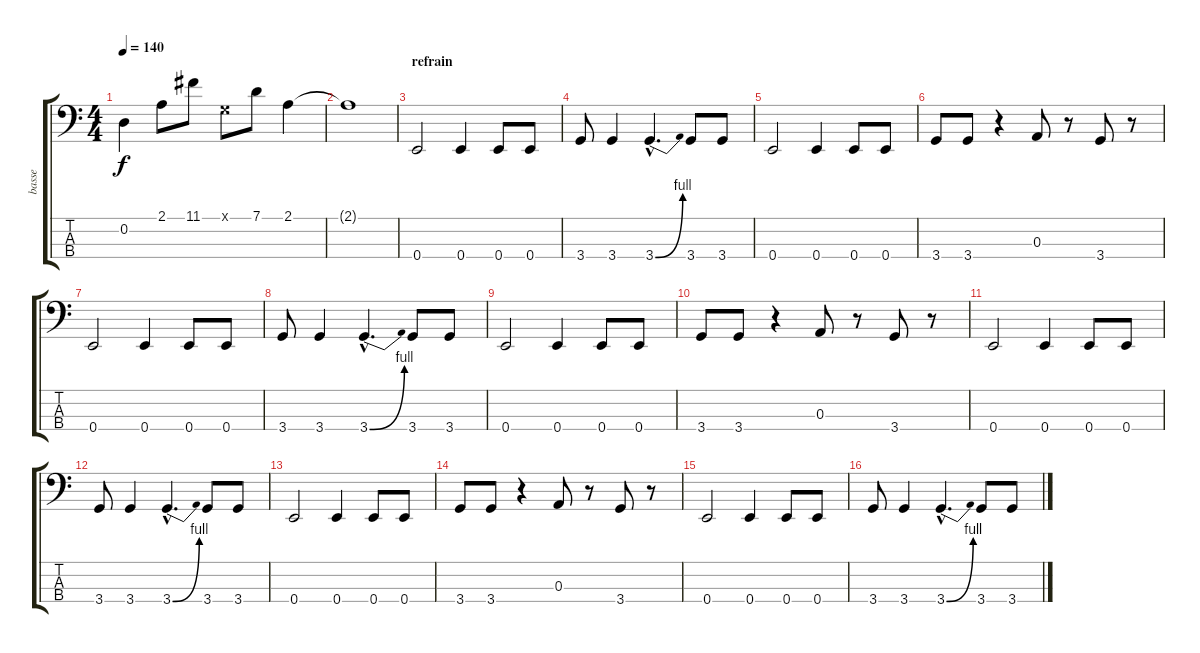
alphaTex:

\track ("basse" "basse") {instrument acousticbass}
\staff {score tabs}
\tuning (G2 D2 A1 E1) {hide}
\ts (4 4)
\tempo 140
\clef f4
\ks c
0.2.4{dy f} 2.1.8 11.1.8 0.1{x}.8 7.1.8 2.1.4 |
2.1{t}.1 |
\section ("" "refrain")
0.4.2{instrument electricbassfinger} 0.4.4 0.4.8 0.4.8 |
3.4.8 3.4.4 3.4{be (bend 0 0 60 4) hac}.4{d} 3.4.8 3.4.8 |
0.4.2 0.4.4 0.4.8 0.4.8 |
3.4.8 3.4.8 r.4 0.3.8 r.8 3.4.8 r.8 |
0.4.2{instrument electricbassfinger} 0.4.4 0.4.8 0.4.8 |
3.4.8 3.4.4 3.4{be (bend 0 0 60 4) hac}.4{d} 3.4.8 3.4.8 |
0.4.2 0.4.4 0.4.8 0.4.8 |
3.4.8 3.4.8 r.4 0.3.8 r.8 3.4.8 r.8 |
0.4.2{instrument electricbassfinger} 0.4.4 0.4.8 0.4.8 |
3.4.8 3.4.4 3.4{be (bend 0 0 60 4) hac}.4{d} 3.4.8 3.4.8 |
0.4.2 0.4.4 0.4.8 0.4.8 |
3.4.8 3.4.8 r.4 0.3.8 r.8 3.4.8 r.8 |
0.4.2{instrument electricbassfinger} 0.4.4 0.4.8 0.4.8 |
3.4.8 3.4.4 3.4{be (bend 0 0 60 4) hac}.4{d} 3.4.8 3.4.8
